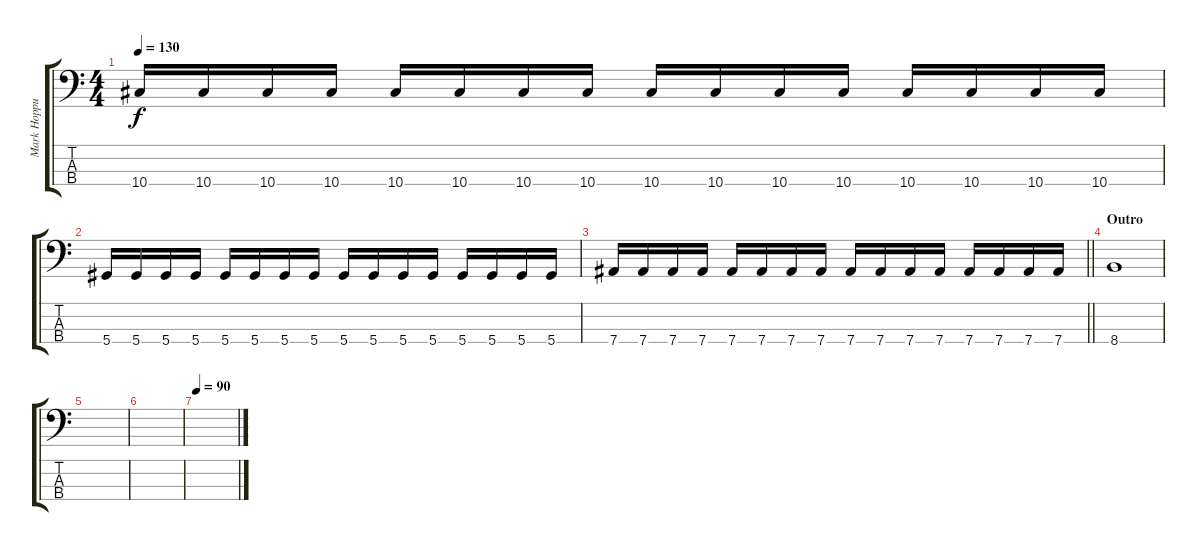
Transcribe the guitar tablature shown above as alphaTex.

\track ("Mark Hoppus [Bass]" "Mark Hoppu") {instrument electricbassfinger}
\staff {score tabs}
\tuning (Gb2 Db2 Ab1 Eb1) {hide}
\ts (4 4)
\tempo 130
\clef f4
\ks c
10.4.16{dy f} 10.4.16 10.4.16 10.4.16 10.4.16 10.4.16 10.4.16 10.4.16 10.4.16 10.4.16 10.4.16 10.4.16 10.4.16 10.4.16 10.4.16 10.4.16 |
5.4.16 5.4.16 5.4.16 5.4.16 5.4.16 5.4.16 5.4.16 5.4.16 5.4.16 5.4.16 5.4.16 5.4.16 5.4.16 5.4.16 5.4.16 5.4.16 |
\barLineRight lightlight
7.4.16 7.4.16 7.4.16 7.4.16 7.4.16 7.4.16 7.4.16 7.4.16 7.4.16 7.4.16 7.4.16 7.4.16 7.4.16 7.4.16 7.4.16 7.4.16 |
\section ("" "Outro")
8.4.1 |
|
|
\tempo 90
